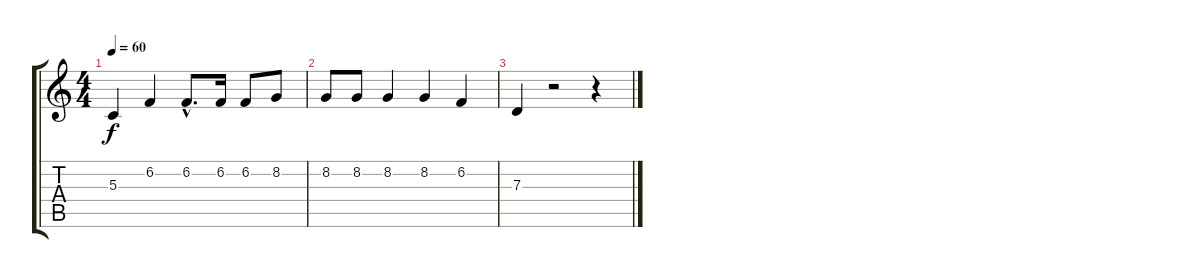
\track "" {instrument stringensemble1}
\staff {score tabs}
\tuning (E4 B3 G3 D3 A2 E2) {hide}
\ts (4 4)
\tempo 60
\clef g2
\ks c
5.3.4{dy f} 6.2.4 6.2{hac}.8{d} 6.2.16 6.2.8 8.2.8 |
8.2.8 8.2.8 8.2.4 8.2.4 6.2.4 |
7.3.4 r.2 r.4
